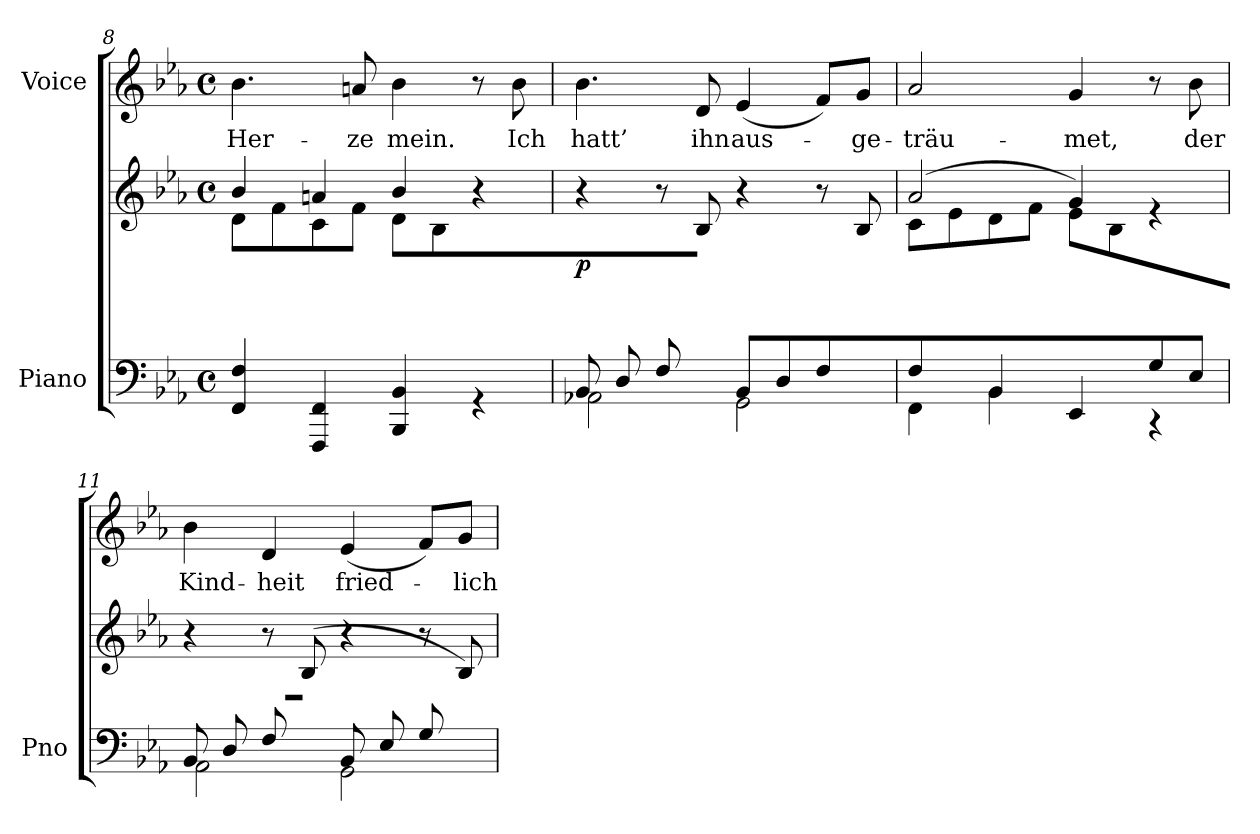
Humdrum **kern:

**kern	**kern	**dynam	**kern	**text
*part2	*part2	*part2	*part1	*part1
*staff3	*staff2	*staff2/3	*staff1	*staff1
*I"Piano	*	*	*I"Voice	*
*I'Pno	*	*	*	*
!!LO:LB:g=z
*clefF4	*clefG2	*	*clefG2	*
*k[b-e-a-]	*k[b-e-a-]	*	*k[b-e-a-]	*
*M4/4	*M4/4	*	*M4/4	*
*met(c)	*met(c)	*	*met(c)	*
=8	=8	=8	=8	=8
*^	*^	*	*	*
!	!	!	!	!	!	!LO:LY:b
2.ryy	4FF/ 4F/	4b-/	8d\L	.	4.b-\	Her-
.	.	.	8f\	.	.	.
.	4FFF/ 4FF/	4an/	8c\	.	.	.
!	!	!	!	!	!	!LO:LY:b
.	.	.	8f\J	.	8an/	-ze
!	!	!	!	!	!	!LO:LY:b
.	4BBB-/ 4BB-/	4b-/	8d\L	.	4b-\	mein.
.	.	.	8B-\	.	.	.
8F/	4rGG	4r	4ryy	.	8r	.
!	!	!	!	!	!	!LO:LY:b
8D/J	.	.	.	.	8b-\	Ich
=9	=9	=9	=9	=9	=9	=9
!	!	!	!	!LO:DY:b	!	!LO:LY:b
8BB-/L	2AA-X\	4r	4.ryy	p	4.b-\	hatt’
8D/	.	.	.	.	.	.
8F/	.	8r	.	.	.	.
!	!	!	!	!	!	!LO:LY:b
8ryy	.	8B-/	8B-\J	.	8d/	ihn
!	!	!	!	!	!	!LO:LY:b
8BB-/L	2GG\	4r	4.ryy	.	(<4e-/	aus-
8D/	.	.	.	.	.	.
8F/	.	8r	.	.	8f/L)	.
!	!	!	!	!	!	!LO:LY:b
8ryy	.	8B-/	8B-\J	.	8g/J	-ge-
=10	=10	=10	=10	=10	=10	=10
*	*^	*	*	*	*	*
!	!	!	!	!	!	!	!LO:LY:b
2.ryy	4F/	4FF\	(>2a-/	8c\L	.	2a-/	-träu-
.	.	.	.	8e-\	.	.	.
.	4BB-/	4BB-\	.	8d\	.	.	.
.	.	.	.	8f\J	.	.	.
!	!	!	!	!	!	!	!LO:LY:b
.	4EE-/	2ryy	4g/)	8e-\L	.	4g/	-met,
.	.	.	.	8B-\	.	.	.
8G/	4rCC	.	4re	4ryy	.	8r	.
!	!	!	!	!	!	!	!LO:LY:b
8E-/J	.	.	.	.	.	8b-\	der
*	*v	*v	*	*	*	*	*
=11	=11	=11	=11	=11	=11	=11
!	!	!	!	!	!	!LO:LY:b
(>8BB-/L	2AA-\	4r	4.ryy	.	4b-\	Kind-
8D/	.	.	.	.	.	.
!	!	!	!	!	!	!LO:LY:b
8F/	.	8r	.	.	4d/	-heit
8ryy	.	(8B-/	8B-\J	.	.	.
!	!	!	!	!	!	!LO:LY:b
8BB-/L	2GG\	4r	4.ryy	.	(<4e-/	fried-
8E-/	.	.	.	.	.	.
8G/	.	8r	.	.	8f/L)	.
!	!	!	!	!	!	!LO:LY:b
8ryy	.	8B-/	8B-\J)	.	8g/J	-lich
*v	*v	*	*	*	*	*
*	*v	*v	*	*	*
=	=	=	=	=
*-	*-	*-	*-	*-
